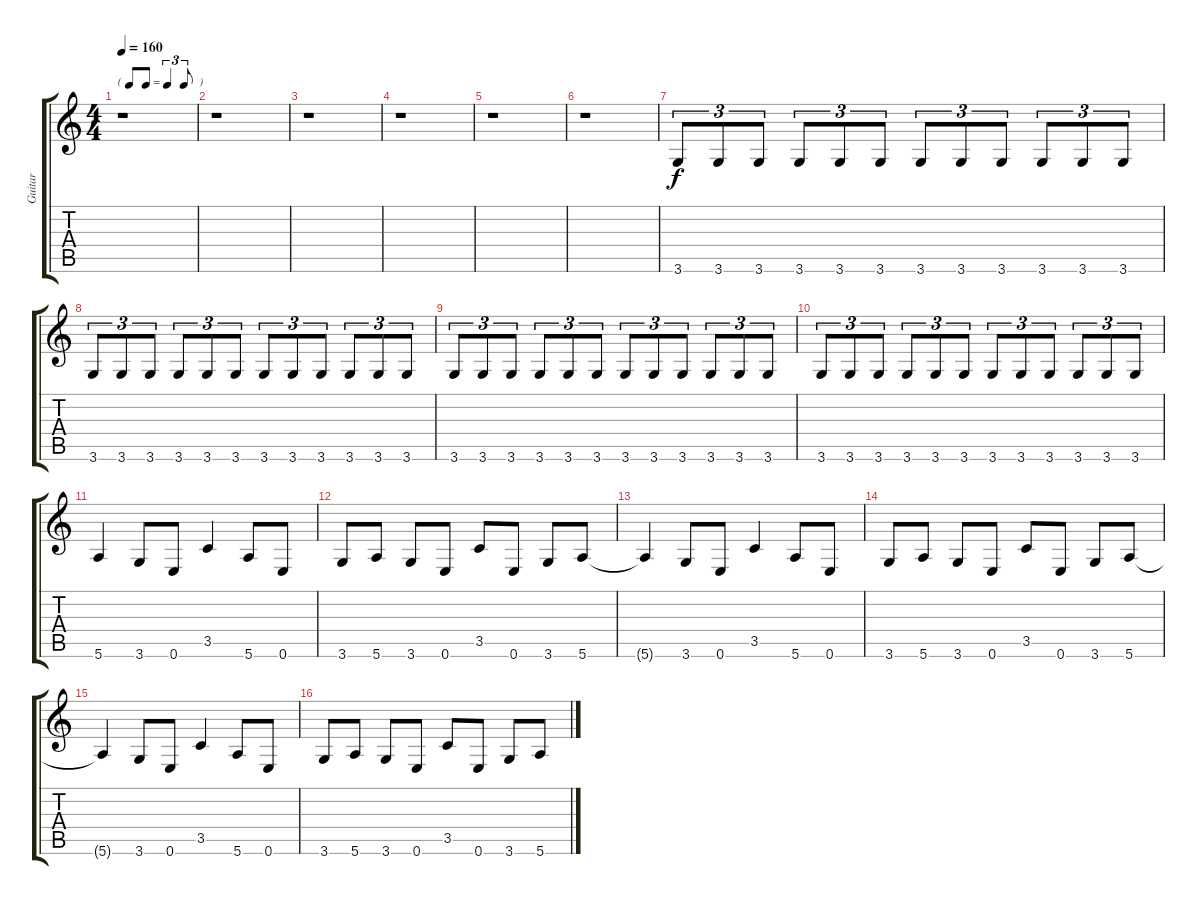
\track ("Guitar" "Guitar") {instrument overdrivenguitar}
\staff {score tabs}
\tuning (E4 B3 G3 D3 A2 E2) {hide}
\ts (4 4)
\tf triplet8th
\tempo 160
\clef g2
\ks c
r.1{dy f} |
r.1 |
r.1 |
r.1 |
r.1 |
r.1 |
3.6.8{tu (3 2)} 3.6.8{tu (3 2)} 3.6.8{tu (3 2)} 3.6.8{tu (3 2)} 3.6.8{tu (3 2)} 3.6.8{tu (3 2)} 3.6.8{tu (3 2)} 3.6.8{tu (3 2)} 3.6.8{tu (3 2)} 3.6.8{tu (3 2)} 3.6.8{tu (3 2)} 3.6.8{tu (3 2)} |
3.6.8{tu (3 2)} 3.6.8{tu (3 2)} 3.6.8{tu (3 2)} 3.6.8{tu (3 2)} 3.6.8{tu (3 2)} 3.6.8{tu (3 2)} 3.6.8{tu (3 2)} 3.6.8{tu (3 2)} 3.6.8{tu (3 2)} 3.6.8{tu (3 2)} 3.6.8{tu (3 2)} 3.6.8{tu (3 2)} |
3.6.8{tu (3 2)} 3.6.8{tu (3 2)} 3.6.8{tu (3 2)} 3.6.8{tu (3 2)} 3.6.8{tu (3 2)} 3.6.8{tu (3 2)} 3.6.8{tu (3 2)} 3.6.8{tu (3 2)} 3.6.8{tu (3 2)} 3.6.8{tu (3 2)} 3.6.8{tu (3 2)} 3.6.8{tu (3 2)} |
3.6.8{tu (3 2)} 3.6.8{tu (3 2)} 3.6.8{tu (3 2)} 3.6.8{tu (3 2)} 3.6.8{tu (3 2)} 3.6.8{tu (3 2)} 3.6.8{tu (3 2)} 3.6.8{tu (3 2)} 3.6.8{tu (3 2)} 3.6.8{tu (3 2)} 3.6.8{tu (3 2)} 3.6.8{tu (3 2)} |
5.6.4 3.6.8 0.6.8 3.5.4 5.6.8 0.6.8 |
3.6.8 5.6.8 3.6.8 0.6.8 3.5.8 0.6.8 3.6.8 5.6.8 |
5.6{t}.4 3.6.8 0.6.8 3.5.4 5.6.8 0.6.8 |
3.6.8 5.6.8 3.6.8 0.6.8 3.5.8 0.6.8 3.6.8 5.6.8 |
5.6{t}.4 3.6.8 0.6.8 3.5.4 5.6.8 0.6.8 |
3.6.8 5.6.8 3.6.8 0.6.8 3.5.8 0.6.8 3.6.8 5.6.8
